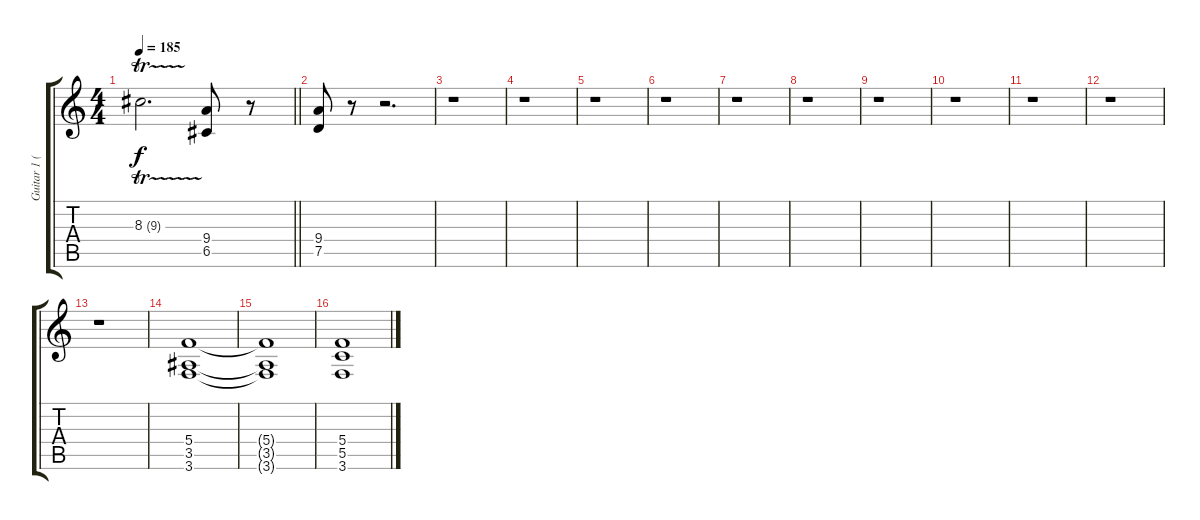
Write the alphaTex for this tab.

\track ("Guitar 1 (Alexi)" "Guitar 1 (") {instrument distortionguitar}
\staff {score tabs}
\tuning (D4 A3 F3 C3 G2 D2) {hide}
\ts (4 4)
\tempo 185
\clef g2
\barLineRight lightlight
\ks c
8.3{tr (9 16)}.2{d dy f} (9.4 6.5).8 r.8 |
(9.4 7.5).8 r.8 r.2{d} |
r.1 |
r.1 |
r.1 |
r.1 |
r.1 |
r.1 |
r.1 |
r.1 |
r.1 |
r.1 |
r.1 |
(5.4 3.5 3.6).1 |
(5.4{t} 3.5{t} 3.6{t}).1 |
(5.4 5.5 3.6).1
